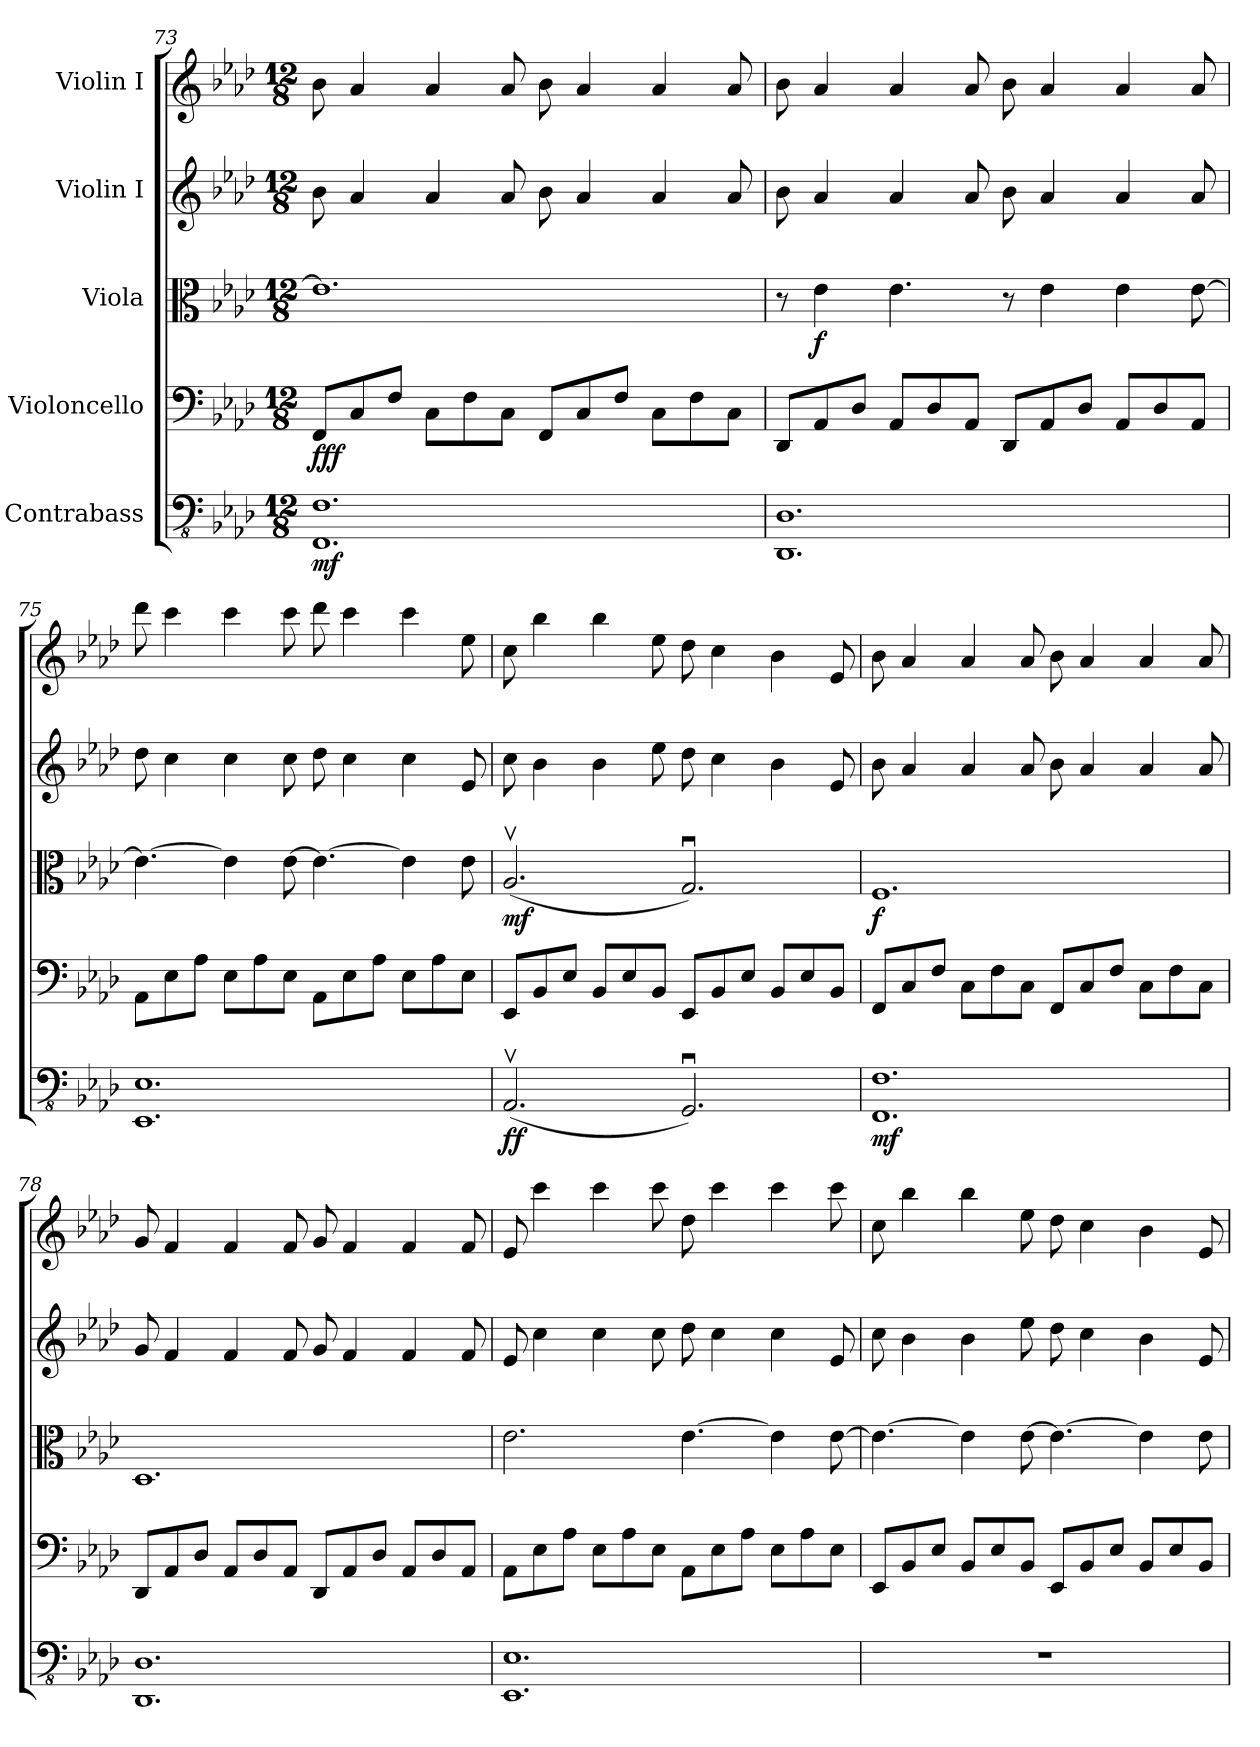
**kern	**dynam	**kern	**dynam	**kern	**dynam	**kern	**kern
*part5	*part5	*part4	*part4	*part3	*part3	*part2	*part1
*staff5	*staff5	*staff4	*staff4	*staff3	*staff3	*staff2	*staff1
*I"Contrabass	*	*I"Violoncello	*	*I"Viola	*	*I"Violin I	*I"Violin I
!!LO:PB:g=z
*clefFv4	*	*clefF4	*	*clefC3	*	*clefG2	*clefG2
*k[b-e-a-d-]	*	*k[b-e-a-d-]	*	*k[b-e-a-d-]	*	*k[b-e-a-d-]	*k[b-e-a-d-]
*M12/8	*	*M12/8	*	*M12/8	*	*M12/8	*M12/8
=73	=73	=73	=73	=73	=73	=73	=73
!	!LO:DY:b	!	!LO:DY:b	!	!	!	!
1.FFF 1.FF	mf	8FF/L	fff	1.e-]	.	8b-\	8b-\
.	.	8C/	.	.	.	4a-/	4a-/
.	.	8F/J	.	.	.	.	.
.	.	8C\L	.	.	.	4a-/	4a-/
.	.	8F\	.	.	.	.	.
.	.	8C\J	.	.	.	8a-/	8a-/
.	.	8FF/L	.	.	.	8b-\	8b-\
.	.	8C/	.	.	.	4a-/	4a-/
.	.	8F/J	.	.	.	.	.
.	.	8C\L	.	.	.	4a-/	4a-/
.	.	8F\	.	.	.	.	.
.	.	8C\J	.	.	.	8a-/	8a-/
=74	=74	=74	=74	=74	=74	=74	=74
1.DDD- 1.DD-	.	8DD-/L	.	8r	.	8b-\	8b-\
!	!	!	!	!	!LO:DY:b	!	!
.	.	8AA-/	.	4e-\	f	4a-/	4a-/
.	.	8D-/J	.	.	.	.	.
.	.	8AA-/L	.	4.e-\	.	4a-/	4a-/
.	.	8D-/	.	.	.	.	.
.	.	8AA-/J	.	.	.	8a-/	8a-/
.	.	8DD-/L	.	8r	.	8b-\	8b-\
.	.	8AA-/	.	4e-\	.	4a-/	4a-/
.	.	8D-/J	.	.	.	.	.
.	.	8AA-/L	.	4e-\	.	4a-/	4a-/
.	.	8D-/	.	.	.	.	.
.	.	8AA-/J	.	[8e-\	.	8a-/	8a-/
=75	=75	=75	=75	=75	=75	=75	=75
1.EEE- 1.EE-	.	8AA-\L	.	4.e-\_	.	8dd-\	8ddd-\
.	.	8E-\	.	.	.	4cc\	4ccc\
.	.	8A-\J	.	.	.	.	.
.	.	8E-\L	.	4e-\]	.	4cc\	4ccc\
.	.	8A-\	.	.	.	.	.
.	.	8E-\J	.	[8e-\	.	8cc\	8ccc\
.	.	8AA-\L	.	4.e-\_	.	8dd-\	8ddd-\
.	.	8E-\	.	.	.	4cc\	4ccc\
.	.	8A-\J	.	.	.	.	.
.	.	8E-\L	.	4e-\]	.	4cc\	4ccc\
.	.	8A-\	.	.	.	.	.
.	.	8E-\J	.	8e-\	.	8e-/	8ee-\
=76	=76	=76	=76	=76	=76	=76	=76
!	!LO:DY:b	!	!	!	!LO:DY:b	!	!
(2.AAA-v/	ff	8EE-/L	.	(2.A-v/	mf	8cc\	8cc\
.	.	8BB-/	.	.	.	4b-\	4bb-\
.	.	8E-/J	.	.	.	.	.
.	.	8BB-/L	.	.	.	4b-\	4bb-\
.	.	8E-/	.	.	.	.	.
.	.	8BB-/J	.	.	.	8ee-\	8ee-\
2.GGGu/)	.	8EE-/L	.	2.Gu/)	.	8dd-\	8dd-\
.	.	8BB-/	.	.	.	4cc\	4cc\
.	.	8E-/J	.	.	.	.	.
.	.	8BB-/L	.	.	.	4b-\	4b-\
.	.	8E-/	.	.	.	.	.
.	.	8BB-/J	.	.	.	8e-/	8e-/
=77	=77	=77	=77	=77	=77	=77	=77
!	!LO:DY:b	!	!	!	!LO:DY:b	!	!
1.FFF 1.FF	mf	8FF/L	.	1.F	f	8b-\	8b-\
.	.	8C/	.	.	.	4a-/	4a-/
.	.	8F/J	.	.	.	.	.
.	.	8C\L	.	.	.	4a-/	4a-/
.	.	8F\	.	.	.	.	.
.	.	8C\J	.	.	.	8a-/	8a-/
.	.	8FF/L	.	.	.	8b-\	8b-\
.	.	8C/	.	.	.	4a-/	4a-/
.	.	8F/J	.	.	.	.	.
.	.	8C\L	.	.	.	4a-/	4a-/
.	.	8F\	.	.	.	.	.
.	.	8C\J	.	.	.	8a-/	8a-/
!!LO:LB:g=z
=78	=78	=78	=78	=78	=78	=78	=78
1.DDD- 1.DD-	.	8DD-/L	.	1.D-	.	8g/	8g/
.	.	8AA-/	.	.	.	4f/	4f/
.	.	8D-/J	.	.	.	.	.
.	.	8AA-/L	.	.	.	4f/	4f/
.	.	8D-/	.	.	.	.	.
.	.	8AA-/J	.	.	.	8f/	8f/
.	.	8DD-/L	.	.	.	8g/	8g/
.	.	8AA-/	.	.	.	4f/	4f/
.	.	8D-/J	.	.	.	.	.
.	.	8AA-/L	.	.	.	4f/	4f/
.	.	8D-/	.	.	.	.	.
.	.	8AA-/J	.	.	.	8f/	8f/
=79	=79	=79	=79	=79	=79	=79	=79
1.EEE- 1.EE-	.	8AA-\L	.	2.e-\	.	8e-/	8e-/
.	.	8E-\	.	.	.	4cc\	4ccc\
.	.	8A-\J	.	.	.	.	.
.	.	8E-\L	.	.	.	4cc\	4ccc\
.	.	8A-\	.	.	.	.	.
.	.	8E-\J	.	.	.	8cc\	8ccc\
.	.	8AA-\L	.	[4.e-\	.	8dd-\	8dd-\
.	.	8E-\	.	.	.	4cc\	4ccc\
.	.	8A-\J	.	.	.	.	.
.	.	8E-\L	.	4e-\]	.	4cc\	4ccc\
.	.	8A-\	.	.	.	.	.
.	.	8E-\J	.	[8e-\	.	8e-/	8ccc\
=80	=80	=80	=80	=80	=80	=80	=80
1.r	.	8EE-/L	.	4.e-\_	.	8cc\	8cc\
.	.	8BB-/	.	.	.	4b-\	4bb-\
.	.	8E-/J	.	.	.	.	.
.	.	8BB-/L	.	4e-\]	.	4b-\	4bb-\
.	.	8E-/	.	.	.	.	.
.	.	8BB-/J	.	[8e-\	.	8ee-\	8ee-\
.	.	8EE-/L	.	4.e-\_	.	8dd-\	8dd-\
.	.	8BB-/	.	.	.	4cc\	4cc\
.	.	8E-/J	.	.	.	.	.
.	.	8BB-/L	.	4e-\]	.	4b-\	4b-\
.	.	8E-/	.	.	.	.	.
.	.	8BB-/J	.	8e-\	.	8e-/	8e-/
=	=	=	=	=	=	=	=
*-	*-	*-	*-	*-	*-	*-	*-
